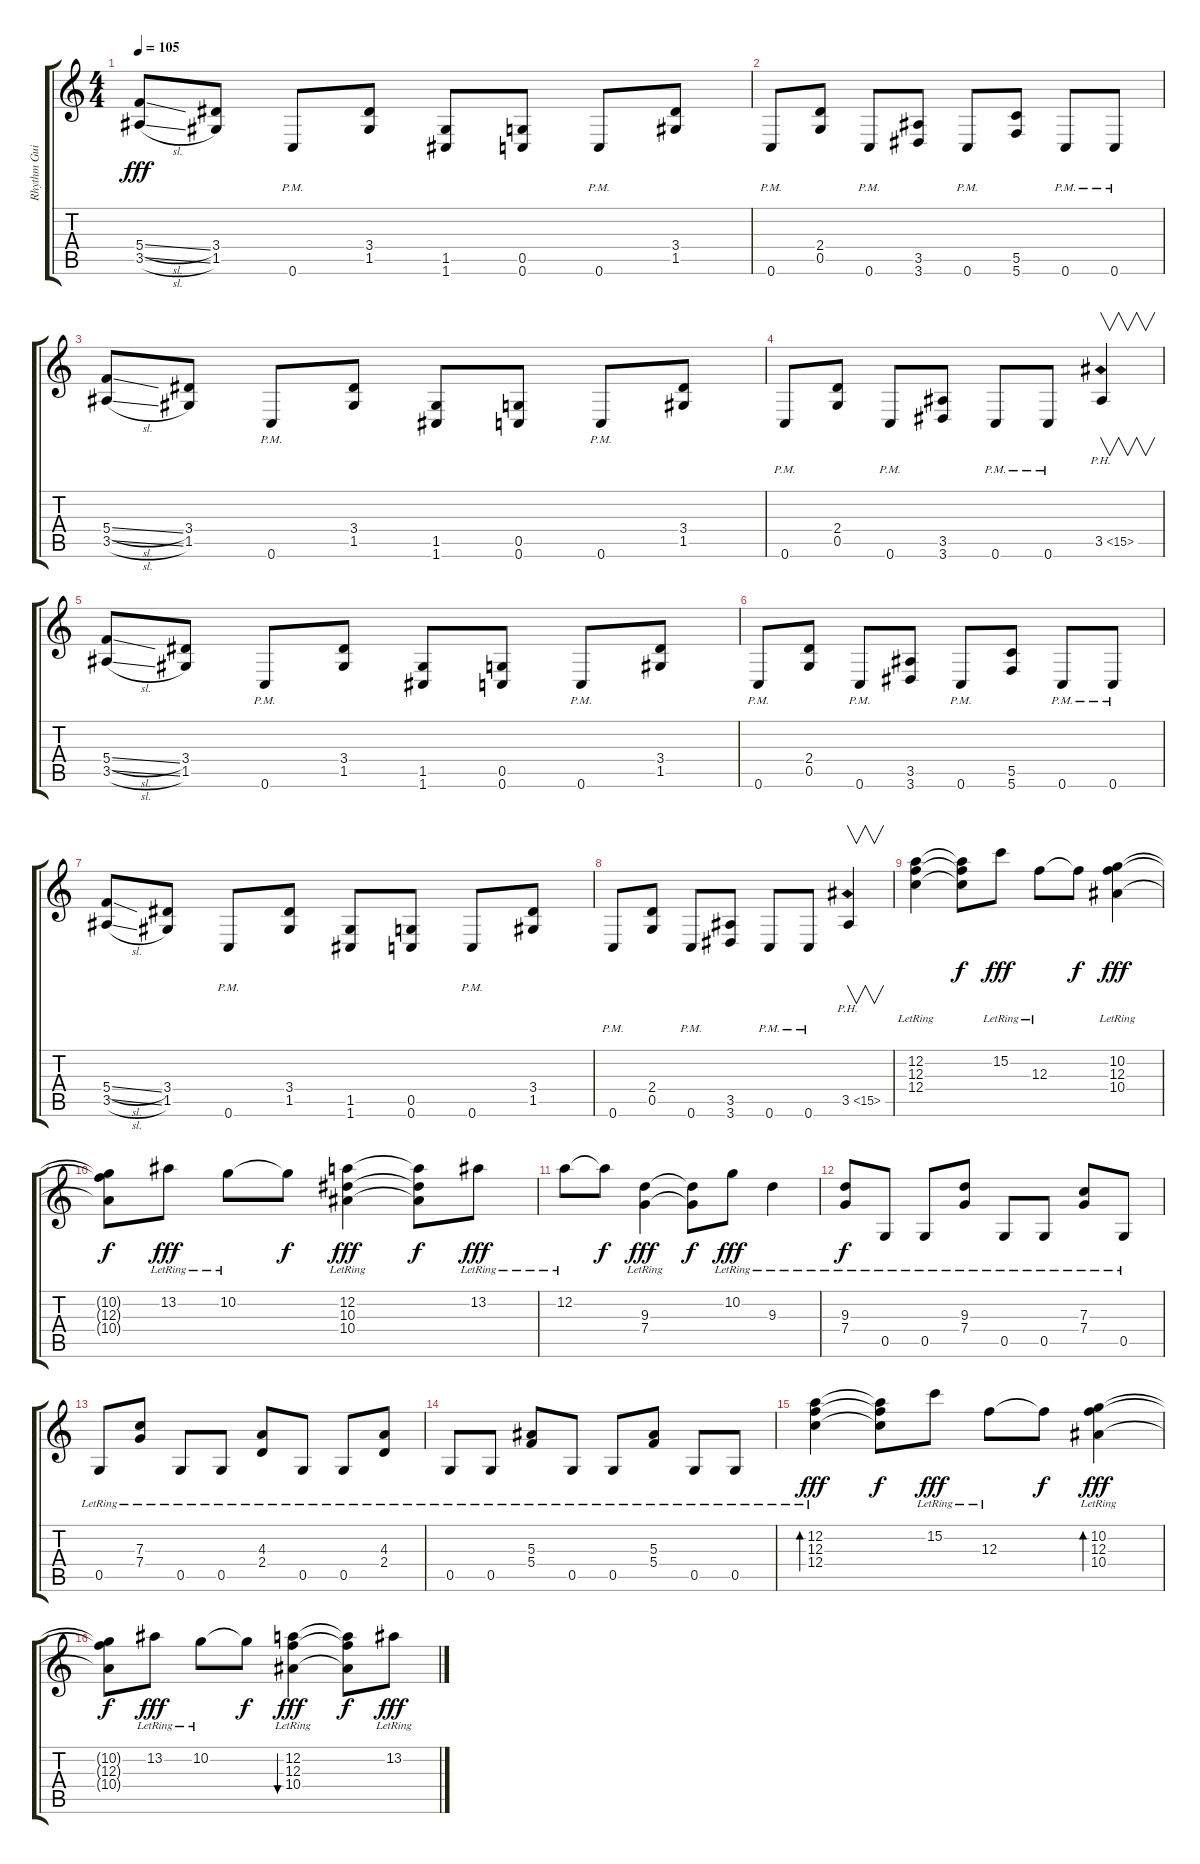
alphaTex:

\track ("Rhythm Guitar" "Rhythm Gui") {instrument overdrivenguitar}
\staff {score tabs}
\tuning (D4 A3 F3 C3 G2 C2) {hide}
\ts (4 4)
\tempo 105
\clef g2
\ks c
(5.4{sl} 3.5{sl}).8{dy fff} (3.4 1.5).8 0.6{pm}.8 (3.4 1.5).8 (1.5 1.6).8 (0.5 0.6).8 0.6{pm}.8 (3.4 1.5).8 |
0.6{pm}.8 (2.4 0.5).8 0.6{pm}.8 (3.5 3.6).8 0.6{pm}.8 (5.5 5.6).8 0.6{pm}.8 0.6{pm}.8 |
(5.4{sl} 3.5{sl}).8 (3.4 1.5).8 0.6{pm}.8 (3.4 1.5).8 (1.5 1.6).8 (0.5 0.6).8 0.6{pm}.8 (3.4 1.5).8 |
0.6{pm}.8{instrument overdrivenguitar} (2.4 0.5).8 0.6{pm}.8 (3.5 3.6).8 0.6{pm}.8 0.6{pm}.8 3.5{ph 12}.4{v instrument guitarharmonics} |
(5.4{sl} 3.5{sl}).8{instrument overdrivenguitar} (3.4 1.5).8 0.6{pm}.8 (3.4 1.5).8 (1.5 1.6).8 (0.5 0.6).8 0.6{pm}.8 (3.4 1.5).8 |
0.6{pm}.8 (2.4 0.5).8 0.6{pm}.8 (3.5 3.6).8 0.6{pm}.8 (5.5 5.6).8 0.6{pm}.8 0.6{pm}.8 |
(5.4{sl} 3.5{sl}).8 (3.4 1.5).8 0.6{pm}.8 (3.4 1.5).8 (1.5 1.6).8 (0.5 0.6).8 0.6{pm}.8 (3.4 1.5).8 |
0.6{pm}.8{instrument overdrivenguitar} (2.4 0.5).8 0.6{pm}.8 (3.5 3.6).8 0.6{pm}.8 0.6{pm}.8 3.5{ph 12}.4{v instrument guitarharmonics} |
(12.2{lr} 12.3{lr} 12.4{lr}).4{instrument electricguitarclean} (12.2{t} 12.3{t} 12.4{t}).8{dy f} 15.2{lr}.8{dy fff} 12.3{lr}.8 12.3{t}.8{dy f} (10.2{lr} 12.3{lr} 10.4{lr}).4{dy fff} |
(10.2{t} 12.3{t} 10.4{t}).8{dy f} 13.2{lr}.8{dy fff} 10.2{lr}.8 10.2{t}.8{dy f} (12.2{lr} 10.3{lr} 10.4{lr}).4{dy fff} (12.2{t} 10.3{t} 10.4{t}).8{dy f} 13.2{lr}.8{dy fff} |
12.2{lr}.8 12.2{t}.8{dy f} (9.3{lr} 7.4{lr}).4{dy fff} (9.3{t} 7.4{t}).8{dy f} 10.2{lr}.8{dy fff} 9.3{lr}.4 |
(9.3{lr} 7.4{lr}).8{dy f} 0.5{lr}.8 0.5{lr}.8 (9.3{lr} 7.4{lr}).8 0.5{lr}.8 0.5{lr}.8 (7.3{lr} 7.4{lr}).8 0.5{lr}.8 |
0.5{lr}.8 (7.3{lr} 7.4{lr}).8 0.5{lr}.8 0.5{lr}.8 (4.3{lr} 2.4{lr}).8 0.5{lr}.8 0.5{lr}.8 (4.3{lr} 2.4{lr}).8 |
0.5{lr}.8 0.5{lr}.8 (5.3{lr} 5.4{lr}).8 0.5{lr}.8 0.5{lr}.8 (5.3{lr} 5.4{lr}).8 0.5{lr}.8 0.5{lr}.8 |
(12.2{lr} 12.3{lr} 12.4{lr}).4{bd 120 dy fff instrument electricguitarclean} (12.2{t} 12.3{t} 12.4{t}).8{dy f} 15.2{lr}.8{dy fff} 12.3{lr}.8 12.3{t}.8{dy f} (10.2{lr} 12.3{lr} 10.4{lr}).4{bd 120 dy fff} |
(10.2{t} 12.3{t} 10.4{t}).8{dy f} 13.2{lr}.8{dy fff} 10.2{lr}.8 10.2{t}.8{dy f} (12.2{lr} 12.3{lr} 10.4{lr}).4{bu 120 dy fff} (12.2{t} 12.3{t} 10.4{t}).8{dy f} 13.2{lr}.8{dy fff}
